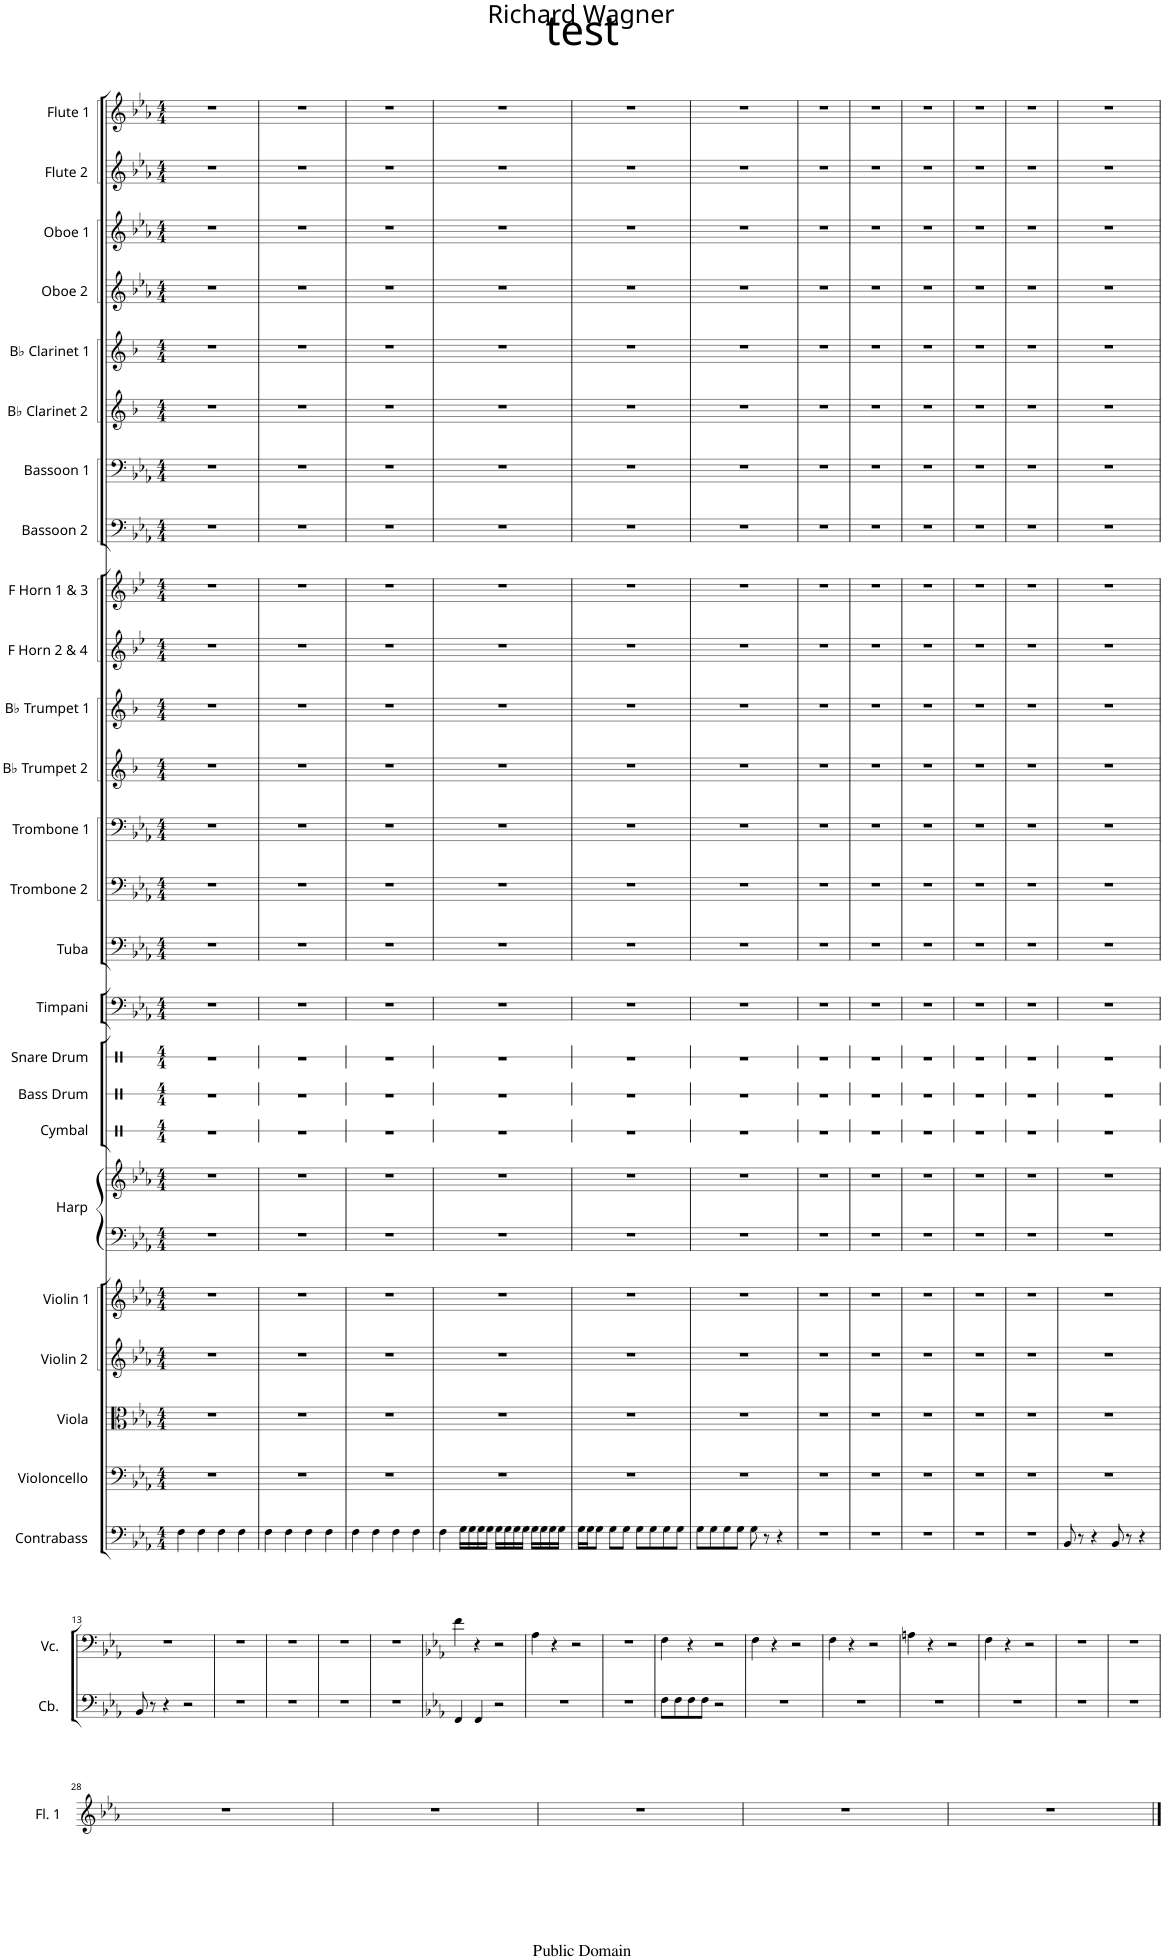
**kern	**kern	**kern	**kern	**kern	**kern	**kern	**kern	**kern	**kern	**kern	**kern	**kern	**kern	**kern	**kern	**kern	**kern	**kern	**kern	**kern	**kern	**kern	**kern	**kern	**kern
*part25	*part24	*part23	*part22	*part21	*part20	*part20	*part19	*part18	*part17	*part16	*part15	*part14	*part13	*part12	*part11	*part10	*part9	*part8	*part7	*part6	*part5	*part4	*part3	*part2	*part1
*staff26	*staff25	*staff24	*staff23	*staff22	*staff21	*staff20	*staff19	*staff18	*staff17	*staff16	*staff15	*staff14	*staff13	*staff12	*staff11	*staff10	*staff9	*staff8	*staff7	*staff6	*staff5	*staff4	*staff3	*staff2	*staff1
*I"Contrabass	*I"Violoncello	*I"Viola	*I"Violin 2	*I"Violin 1	*I"Harp	*	*I"Cymbal	*I"Bass Drum	*I"Snare Drum	*I"Timpani	*I"Tuba	*I"Trombone 2	*I"Trombone 1	*I"Bb Trumpet 2	*I"Bb Trumpet 1	*I"F Horn 2 &amp; 4	*I"F Horn 1 &amp; 3	*I"Bassoon 2	*I"Bassoon 1	*I"Bb Clarinet 2	*I"Bb Clarinet 1	*I"Oboe 2	*I"Oboe 1	*I"Flute 2	*I"Flute 1
*I'Cb.	*I'Vc.	*I'Vla.	*I'Vln. 2	*I'Vln. 1	*I'Hrp.	*	*I'Cym.	*I'B. Dr.	*I'Sn. Dr.	*I'Timp.	*I'Tba.	*I'Tbn. 2	*I'Tbn. 1	*I'Bb Tpt. 2	*I'Bb Tpt. 1	*I'F Hn. 2 4	*I'F Hn. 1 3	*I'Bsn. 2	*I'Bsn. 1	*I'Bb Cl. 2	*I'Bb Cl. 1	*I'Ob. 2	*I'Ob. 1	*I'Fl. 2	*I'Fl. 1
*	*	*	*	*	*	*	*stria1	*stria1	*stria1	*	*	*	*	*	*	*	*	*	*	*	*	*	*	*	*
*clefF4	*clefF4	*clefC3	*clefG2	*clefG2	*clefF4	*clefG2	*clefX	*clefX	*clefX	*clefF4	*clefF4	*clefF4	*clefF4	*clefG2	*clefG2	*clefG2	*clefG2	*clefF4	*clefF4	*clefG2	*clefG2	*clefG2	*clefG2	*clefG2	*clefG2
*Trd7c12	*	*	*	*	*	*	*	*	*	*	*	*	*	*Trd1c2	*Trd1c2	*Trd4c7	*Trd4c7	*	*	*Trd1c2	*Trd1c2	*	*	*	*
*k[b-e-a-]	*k[b-e-a-]	*k[b-e-a-]	*k[b-e-a-]	*k[b-e-a-]	*k[b-e-a-]	*k[b-e-a-]	*k[]	*k[]	*k[]	*k[b-e-a-]	*k[b-e-a-]	*k[b-e-a-]	*k[b-e-a-]	*k[b-]	*k[b-]	*k[b-e-]	*k[b-e-]	*k[b-e-a-]	*k[b-e-a-]	*k[b-]	*k[b-]	*k[b-e-a-]	*k[b-e-a-]	*k[b-e-a-]	*k[b-e-a-]
*M4/4	*M4/4	*M4/4	*M4/4	*M4/4	*M4/4	*M4/4	*M4/4	*M4/4	*M4/4	*M4/4	*M4/4	*M4/4	*M4/4	*M4/4	*M4/4	*M4/4	*M4/4	*M4/4	*M4/4	*M4/4	*M4/4	*M4/4	*M4/4	*M4/4	*M4/4
=1	=1	=1	=1	=1	=1	=1	=1	=1	=1	=1	=1	=1	=1	=1	=1	=1	=1	=1	=1	=1	=1	=1	=1	=1	=1
4F\	1r	1r	1r	1r	1r	1r	1r	1r	1r	1r	1r	1r	1r	1r	1r	1r	1r	1r	1r	1r	1r	1r	1r	1r	1r
4F\	.	.	.	.	.	.	.	.	.	.	.	.	.	.	.	.	.	.	.	.	.	.	.	.	.
4F\	.	.	.	.	.	.	.	.	.	.	.	.	.	.	.	.	.	.	.	.	.	.	.	.	.
4F\	.	.	.	.	.	.	.	.	.	.	.	.	.	.	.	.	.	.	.	.	.	.	.	.	.
=2	=2	=2	=2	=2	=2	=2	=2	=2	=2	=2	=2	=2	=2	=2	=2	=2	=2	=2	=2	=2	=2	=2	=2	=2	=2
4F\	1r	1r	1r	1r	1r	1r	1r	1r	1r	1r	1r	1r	1r	1r	1r	1r	1r	1r	1r	1r	1r	1r	1r	1r	1r
4F\	.	.	.	.	.	.	.	.	.	.	.	.	.	.	.	.	.	.	.	.	.	.	.	.	.
4F\	.	.	.	.	.	.	.	.	.	.	.	.	.	.	.	.	.	.	.	.	.	.	.	.	.
4F\	.	.	.	.	.	.	.	.	.	.	.	.	.	.	.	.	.	.	.	.	.	.	.	.	.
=3	=3	=3	=3	=3	=3	=3	=3	=3	=3	=3	=3	=3	=3	=3	=3	=3	=3	=3	=3	=3	=3	=3	=3	=3	=3
4F\	1r	1r	1r	1r	1r	1r	1r	1r	1r	1r	1r	1r	1r	1r	1r	1r	1r	1r	1r	1r	1r	1r	1r	1r	1r
4F\	.	.	.	.	.	.	.	.	.	.	.	.	.	.	.	.	.	.	.	.	.	.	.	.	.
4F\	.	.	.	.	.	.	.	.	.	.	.	.	.	.	.	.	.	.	.	.	.	.	.	.	.
4F\	.	.	.	.	.	.	.	.	.	.	.	.	.	.	.	.	.	.	.	.	.	.	.	.	.
=4	=4	=4	=4	=4	=4	=4	=4	=4	=4	=4	=4	=4	=4	=4	=4	=4	=4	=4	=4	=4	=4	=4	=4	=4	=4
4F\	1r	1r	1r	1r	1r	1r	1r	1r	1r	1r	1r	1r	1r	1r	1r	1r	1r	1r	1r	1r	1r	1r	1r	1r	1r
16G\LL	.	.	.	.	.	.	.	.	.	.	.	.	.	.	.	.	.	.	.	.	.	.	.	.	.
16G\	.	.	.	.	.	.	.	.	.	.	.	.	.	.	.	.	.	.	.	.	.	.	.	.	.
16G\	.	.	.	.	.	.	.	.	.	.	.	.	.	.	.	.	.	.	.	.	.	.	.	.	.
16G\JJ	.	.	.	.	.	.	.	.	.	.	.	.	.	.	.	.	.	.	.	.	.	.	.	.	.
16G\LL	.	.	.	.	.	.	.	.	.	.	.	.	.	.	.	.	.	.	.	.	.	.	.	.	.
16G\	.	.	.	.	.	.	.	.	.	.	.	.	.	.	.	.	.	.	.	.	.	.	.	.	.
16G\	.	.	.	.	.	.	.	.	.	.	.	.	.	.	.	.	.	.	.	.	.	.	.	.	.
16G\JJ	.	.	.	.	.	.	.	.	.	.	.	.	.	.	.	.	.	.	.	.	.	.	.	.	.
16G\LL	.	.	.	.	.	.	.	.	.	.	.	.	.	.	.	.	.	.	.	.	.	.	.	.	.
16G\	.	.	.	.	.	.	.	.	.	.	.	.	.	.	.	.	.	.	.	.	.	.	.	.	.
16G\	.	.	.	.	.	.	.	.	.	.	.	.	.	.	.	.	.	.	.	.	.	.	.	.	.
16G\JJ	.	.	.	.	.	.	.	.	.	.	.	.	.	.	.	.	.	.	.	.	.	.	.	.	.
=5	=5	=5	=5	=5	=5	=5	=5	=5	=5	=5	=5	=5	=5	=5	=5	=5	=5	=5	=5	=5	=5	=5	=5	=5	=5
16G\LL	1r	1r	1r	1r	1r	1r	1r	1r	1r	1r	1r	1r	1r	1r	1r	1r	1r	1r	1r	1r	1r	1r	1r	1r	1r
16G\J	.	.	.	.	.	.	.	.	.	.	.	.	.	.	.	.	.	.	.	.	.	.	.	.	.
8G\J	.	.	.	.	.	.	.	.	.	.	.	.	.	.	.	.	.	.	.	.	.	.	.	.	.
8G\L	.	.	.	.	.	.	.	.	.	.	.	.	.	.	.	.	.	.	.	.	.	.	.	.	.
8G\J	.	.	.	.	.	.	.	.	.	.	.	.	.	.	.	.	.	.	.	.	.	.	.	.	.
8G\L	.	.	.	.	.	.	.	.	.	.	.	.	.	.	.	.	.	.	.	.	.	.	.	.	.
8G\	.	.	.	.	.	.	.	.	.	.	.	.	.	.	.	.	.	.	.	.	.	.	.	.	.
8G\	.	.	.	.	.	.	.	.	.	.	.	.	.	.	.	.	.	.	.	.	.	.	.	.	.
8G\J	.	.	.	.	.	.	.	.	.	.	.	.	.	.	.	.	.	.	.	.	.	.	.	.	.
=6	=6	=6	=6	=6	=6	=6	=6	=6	=6	=6	=6	=6	=6	=6	=6	=6	=6	=6	=6	=6	=6	=6	=6	=6	=6
8G\L	1r	1r	1r	1r	1r	1r	1r	1r	1r	1r	1r	1r	1r	1r	1r	1r	1r	1r	1r	1r	1r	1r	1r	1r	1r
8G\	.	.	.	.	.	.	.	.	.	.	.	.	.	.	.	.	.	.	.	.	.	.	.	.	.
8G\	.	.	.	.	.	.	.	.	.	.	.	.	.	.	.	.	.	.	.	.	.	.	.	.	.
8G\J	.	.	.	.	.	.	.	.	.	.	.	.	.	.	.	.	.	.	.	.	.	.	.	.	.
8G\	.	.	.	.	.	.	.	.	.	.	.	.	.	.	.	.	.	.	.	.	.	.	.	.	.
8r	.	.	.	.	.	.	.	.	.	.	.	.	.	.	.	.	.	.	.	.	.	.	.	.	.
4r	.	.	.	.	.	.	.	.	.	.	.	.	.	.	.	.	.	.	.	.	.	.	.	.	.
=7	=7	=7	=7	=7	=7	=7	=7	=7	=7	=7	=7	=7	=7	=7	=7	=7	=7	=7	=7	=7	=7	=7	=7	=7	=7
1r	1r	1r	1r	1r	1r	1r	1r	1r	1r	1r	1r	1r	1r	1r	1r	1r	1r	1r	1r	1r	1r	1r	1r	1r	1r
=8	=8	=8	=8	=8	=8	=8	=8	=8	=8	=8	=8	=8	=8	=8	=8	=8	=8	=8	=8	=8	=8	=8	=8	=8	=8
1r	1r	1r	1r	1r	1r	1r	1r	1r	1r	1r	1r	1r	1r	1r	1r	1r	1r	1r	1r	1r	1r	1r	1r	1r	1r
=9	=9	=9	=9	=9	=9	=9	=9	=9	=9	=9	=9	=9	=9	=9	=9	=9	=9	=9	=9	=9	=9	=9	=9	=9	=9
1r	1r	1r	1r	1r	1r	1r	1r	1r	1r	1r	1r	1r	1r	1r	1r	1r	1r	1r	1r	1r	1r	1r	1r	1r	1r
=10	=10	=10	=10	=10	=10	=10	=10	=10	=10	=10	=10	=10	=10	=10	=10	=10	=10	=10	=10	=10	=10	=10	=10	=10	=10
1r	1r	1r	1r	1r	1r	1r	1r	1r	1r	1r	1r	1r	1r	1r	1r	1r	1r	1r	1r	1r	1r	1r	1r	1r	1r
=11	=11	=11	=11	=11	=11	=11	=11	=11	=11	=11	=11	=11	=11	=11	=11	=11	=11	=11	=11	=11	=11	=11	=11	=11	=11
1r	1r	1r	1r	1r	1r	1r	1r	1r	1r	1r	1r	1r	1r	1r	1r	1r	1r	1r	1r	1r	1r	1r	1r	1r	1r
=12	=12	=12	=12	=12	=12	=12	=12	=12	=12	=12	=12	=12	=12	=12	=12	=12	=12	=12	=12	=12	=12	=12	=12	=12	=12
8BB-/	1r	1r	1r	1r	1r	1r	1r	1r	1r	1r	1r	1r	1r	1r	1r	1r	1r	1r	1r	1r	1r	1r	1r	1r	1r
8r	.	.	.	.	.	.	.	.	.	.	.	.	.	.	.	.	.	.	.	.	.	.	.	.	.
4r	.	.	.	.	.	.	.	.	.	.	.	.	.	.	.	.	.	.	.	.	.	.	.	.	.
8BB-/	.	.	.	.	.	.	.	.	.	.	.	.	.	.	.	.	.	.	.	.	.	.	.	.	.
8r	.	.	.	.	.	.	.	.	.	.	.	.	.	.	.	.	.	.	.	.	.	.	.	.	.
4r	.	.	.	.	.	.	.	.	.	.	.	.	.	.	.	.	.	.	.	.	.	.	.	.	.
!!LO:LB:g=z
=13	=13	=13	=13	=13	=13	=13	=13	=13	=13	=13	=13	=13	=13	=13	=13	=13	=13	=13	=13	=13	=13	=13	=13	=13	=13
8BB-/	1r	1r	1r	1r	1r	1r	1r	1r	1r	1r	1r	1r	1r	1r	1r	1r	1r	1r	1r	1r	1r	1r	1r	1r	1r
8r	.	.	.	.	.	.	.	.	.	.	.	.	.	.	.	.	.	.	.	.	.	.	.	.	.
4r	.	.	.	.	.	.	.	.	.	.	.	.	.	.	.	.	.	.	.	.	.	.	.	.	.
2r	.	.	.	.	.	.	.	.	.	.	.	.	.	.	.	.	.	.	.	.	.	.	.	.	.
=14	=14	=14	=14	=14	=14	=14	=14	=14	=14	=14	=14	=14	=14	=14	=14	=14	=14	=14	=14	=14	=14	=14	=14	=14	=14
1r	1r	1r	1r	1r	1r	1r	1r	1r	1r	1r	1r	1r	1r	1r	1r	1r	1r	1r	1r	1r	1r	1r	1r	1r	1r
=15	=15	=15	=15	=15	=15	=15	=15	=15	=15	=15	=15	=15	=15	=15	=15	=15	=15	=15	=15	=15	=15	=15	=15	=15	=15
1r	1r	1r	1r	1r	1r	1r	1r	1r	1r	1r	1r	1r	1r	1r	1r	1r	1r	1r	1r	1r	1r	1r	1r	1r	1r
=16	=16	=16	=16	=16	=16	=16	=16	=16	=16	=16	=16	=16	=16	=16	=16	=16	=16	=16	=16	=16	=16	=16	=16	=16	=16
1r	1r	1r	1r	1r	1r	1r	1r	1r	1r	1r	1r	1r	1r	1r	1r	1r	1r	1r	1r	1r	1r	1r	1r	1r	1r
=17	=17	=17	=17	=17	=17	=17	=17	=17	=17	=17	=17	=17	=17	=17	=17	=17	=17	=17	=17	=17	=17	=17	=17	=17	=17
1r	1r	1r	1r	1r	1r	1r	1r	1r	1r	1r	1r	1r	1r	1r	1r	1r	1r	1r	1r	1r	1r	1r	1r	1r	1r
=18	=18	=18	=18	=18	=18	=18	=18	=18	=18	=18	=18	=18	=18	=18	=18	=18	=18	=18	=18	=18	=18	=18	=18	=18	=18
*k[b-e-a-]	*k[b-e-a-]	*k[b-e-a-]	*k[b-e-a-]	*k[b-e-a-]	*k[b-e-a-]	*k[b-e-a-]	*	*	*	*k[b-e-a-]	*k[b-e-a-]	*k[b-e-a-]	*k[b-e-a-]	*k[b-]	*k[b-]	*k[b-e-]	*k[b-e-]	*k[b-e-a-]	*k[b-e-a-]	*k[b-]	*k[b-]	*k[b-e-a-]	*k[b-e-a-]	*k[b-e-a-]	*k[b-e-a-]
4FF/	4f\	1r	1r	1r	1r	1r	1r	1r	1r	1r	1r	1r	1r	1r	1r	1r	1r	1r	1r	1r	1r	1r	1r	1r	1r
4FF/	4r	.	.	.	.	.	.	.	.	.	.	.	.	.	.	.	.	.	.	.	.	.	.	.	.
2r	2r	.	.	.	.	.	.	.	.	.	.	.	.	.	.	.	.	.	.	.	.	.	.	.	.
=19	=19	=19	=19	=19	=19	=19	=19	=19	=19	=19	=19	=19	=19	=19	=19	=19	=19	=19	=19	=19	=19	=19	=19	=19	=19
1r	4A-\	1r	1r	1r	1r	1r	1r	1r	1r	1r	1r	1r	1r	1r	1r	1r	1r	1r	1r	1r	1r	1r	1r	1r	1r
.	4r	.	.	.	.	.	.	.	.	.	.	.	.	.	.	.	.	.	.	.	.	.	.	.	.
.	2r	.	.	.	.	.	.	.	.	.	.	.	.	.	.	.	.	.	.	.	.	.	.	.	.
=20	=20	=20	=20	=20	=20	=20	=20	=20	=20	=20	=20	=20	=20	=20	=20	=20	=20	=20	=20	=20	=20	=20	=20	=20	=20
1r	1r	1r	1r	1r	1r	1r	1r	1r	1r	1r	1r	1r	1r	1r	1r	1r	1r	1r	1r	1r	1r	1r	1r	1r	1r
=21	=21	=21	=21	=21	=21	=21	=21	=21	=21	=21	=21	=21	=21	=21	=21	=21	=21	=21	=21	=21	=21	=21	=21	=21	=21
8F\L	4F\	1r	1r	1r	1r	1r	1r	1r	1r	1r	1r	1r	1r	1r	1r	1r	1r	1r	1r	1r	1r	1r	1r	1r	1r
8F\	.	.	.	.	.	.	.	.	.	.	.	.	.	.	.	.	.	.	.	.	.	.	.	.	.
8F\	4r	.	.	.	.	.	.	.	.	.	.	.	.	.	.	.	.	.	.	.	.	.	.	.	.
8F\J	.	.	.	.	.	.	.	.	.	.	.	.	.	.	.	.	.	.	.	.	.	.	.	.	.
2r	2r	.	.	.	.	.	.	.	.	.	.	.	.	.	.	.	.	.	.	.	.	.	.	.	.
=22	=22	=22	=22	=22	=22	=22	=22	=22	=22	=22	=22	=22	=22	=22	=22	=22	=22	=22	=22	=22	=22	=22	=22	=22	=22
1r	4F\	1r	1r	1r	1r	1r	1r	1r	1r	1r	1r	1r	1r	1r	1r	1r	1r	1r	1r	1r	1r	1r	1r	1r	1r
.	4r	.	.	.	.	.	.	.	.	.	.	.	.	.	.	.	.	.	.	.	.	.	.	.	.
.	2r	.	.	.	.	.	.	.	.	.	.	.	.	.	.	.	.	.	.	.	.	.	.	.	.
=23	=23	=23	=23	=23	=23	=23	=23	=23	=23	=23	=23	=23	=23	=23	=23	=23	=23	=23	=23	=23	=23	=23	=23	=23	=23
1r	4F\	1r	1r	1r	1r	1r	1r	1r	1r	1r	1r	1r	1r	1r	1r	1r	1r	1r	1r	1r	1r	1r	1r	1r	1r
.	4r	.	.	.	.	.	.	.	.	.	.	.	.	.	.	.	.	.	.	.	.	.	.	.	.
.	2r	.	.	.	.	.	.	.	.	.	.	.	.	.	.	.	.	.	.	.	.	.	.	.	.
=24	=24	=24	=24	=24	=24	=24	=24	=24	=24	=24	=24	=24	=24	=24	=24	=24	=24	=24	=24	=24	=24	=24	=24	=24	=24
1r	4An\	1r	1r	1r	1r	1r	1r	1r	1r	1r	1r	1r	1r	1r	1r	1r	1r	1r	1r	1r	1r	1r	1r	1r	1r
.	4r	.	.	.	.	.	.	.	.	.	.	.	.	.	.	.	.	.	.	.	.	.	.	.	.
.	2r	.	.	.	.	.	.	.	.	.	.	.	.	.	.	.	.	.	.	.	.	.	.	.	.
=25	=25	=25	=25	=25	=25	=25	=25	=25	=25	=25	=25	=25	=25	=25	=25	=25	=25	=25	=25	=25	=25	=25	=25	=25	=25
1r	4F\	1r	1r	1r	1r	1r	1r	1r	1r	1r	1r	1r	1r	1r	1r	1r	1r	1r	1r	1r	1r	1r	1r	1r	1r
.	4r	.	.	.	.	.	.	.	.	.	.	.	.	.	.	.	.	.	.	.	.	.	.	.	.
.	2r	.	.	.	.	.	.	.	.	.	.	.	.	.	.	.	.	.	.	.	.	.	.	.	.
=26	=26	=26	=26	=26	=26	=26	=26	=26	=26	=26	=26	=26	=26	=26	=26	=26	=26	=26	=26	=26	=26	=26	=26	=26	=26
1r	1r	1r	1r	1r	1r	1r	1r	1r	1r	1r	1r	1r	1r	1r	1r	1r	1r	1r	1r	1r	1r	1r	1r	1r	1r
=27	=27	=27	=27	=27	=27	=27	=27	=27	=27	=27	=27	=27	=27	=27	=27	=27	=27	=27	=27	=27	=27	=27	=27	=27	=27
1r	1r	1r	1r	1r	1r	1r	1r	1r	1r	1r	1r	1r	1r	1r	1r	1r	1r	1r	1r	1r	1r	1r	1r	1r	1r
!!LO:LB:g=z
=28	=28	=28	=28	=28	=28	=28	=28	=28	=28	=28	=28	=28	=28	=28	=28	=28	=28	=28	=28	=28	=28	=28	=28	=28	=28
1r	1r	1r	1r	1r	1r	1r	1r	1r	1r	1r	1r	1r	1r	1r	1r	1r	1r	1r	1r	1r	1r	1r	1r	1r	1r
=29	=29	=29	=29	=29	=29	=29	=29	=29	=29	=29	=29	=29	=29	=29	=29	=29	=29	=29	=29	=29	=29	=29	=29	=29	=29
1r	1r	1r	1r	1r	1r	1r	1r	1r	1r	1r	1r	1r	1r	1r	1r	1r	1r	1r	1r	1r	1r	1r	1r	1r	1r
=30	=30	=30	=30	=30	=30	=30	=30	=30	=30	=30	=30	=30	=30	=30	=30	=30	=30	=30	=30	=30	=30	=30	=30	=30	=30
1r	1r	1r	1r	1r	1r	1r	1r	1r	1r	1r	1r	1r	1r	1r	1r	1r	1r	1r	1r	1r	1r	1r	1r	1r	1r
=31	=31	=31	=31	=31	=31	=31	=31	=31	=31	=31	=31	=31	=31	=31	=31	=31	=31	=31	=31	=31	=31	=31	=31	=31	=31
1r	1r	1r	1r	1r	1r	1r	1r	1r	1r	1r	1r	1r	1r	1r	1r	1r	1r	1r	1r	1r	1r	1r	1r	1r	1r
=32	=32	=32	=32	=32	=32	=32	=32	=32	=32	=32	=32	=32	=32	=32	=32	=32	=32	=32	=32	=32	=32	=32	=32	=32	=32
1r	1r	1r	1r	1r	1r	1r	1r	1r	1r	1r	1r	1r	1r	1r	1r	1r	1r	1r	1r	1r	1r	1r	1r	1r	1r
==	==	==	==	==	==	==	==	==	==	==	==	==	==	==	==	==	==	==	==	==	==	==	==	==	==
*-	*-	*-	*-	*-	*-	*-	*-	*-	*-	*-	*-	*-	*-	*-	*-	*-	*-	*-	*-	*-	*-	*-	*-	*-	*-
